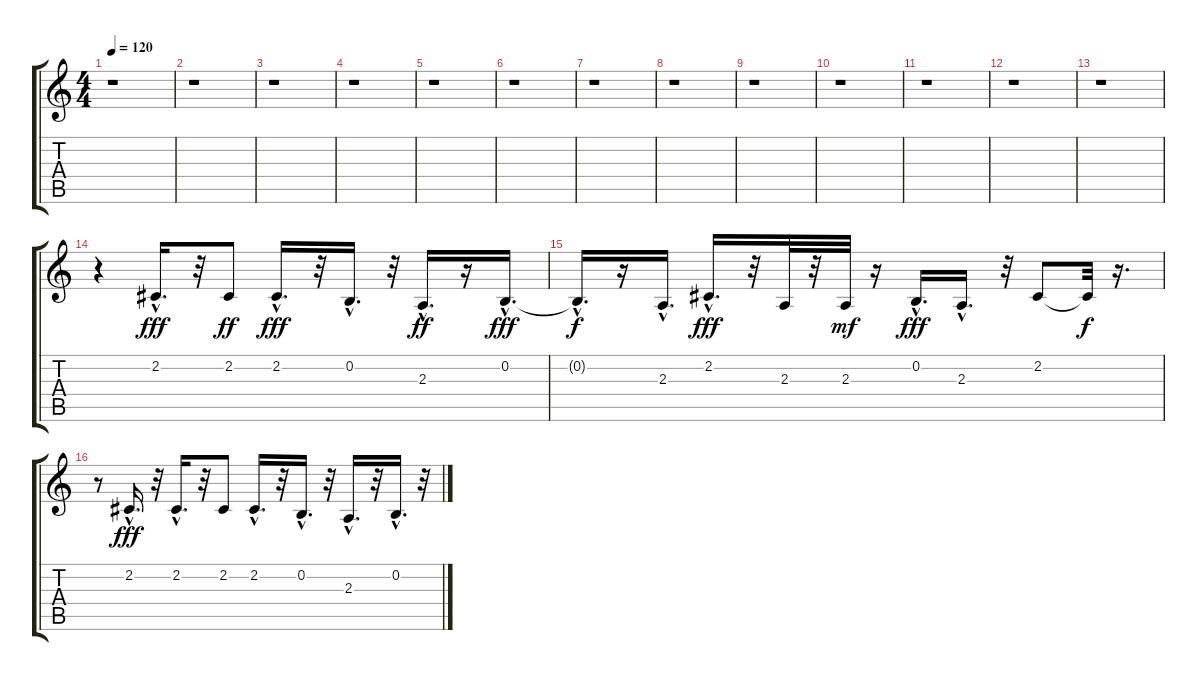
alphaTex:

\track "" {instrument shanai}
\staff {score tabs}
\tuning (E4 B3 G3 D3 A2 E2) {hide}
\ts (4 4)
\tempo 120
\clef g2
\ks c
r.1{dy fff instrument shanai} |
r.1 |
r.1 |
r.1 |
r.1 |
r.1 |
r.1 |
r.1 |
r.1 |
r.1 |
r.1 |
r.1 |
r.1 |
r.4 2.2{hac}.16{d} r.32 2.2.8{dy ff} 2.2{hac}.16{d dy fff} r.32 0.2{hac}.16{d} r.32 2.3{hac}.16{d dy ff} r.16 0.2{hac}.16{d dy fff} |
0.2{hac t}.16{d dy f} r.16 2.3{hac}.16{d} 2.2{hac}.16{d dy fff} r.32 2.3.32 r.32 2.3.32{dy mf} r.16 0.2{hac}.16{d dy fff} 2.3{hac}.16{d} r.32 2.2.8 2.2{t}.32{dy f} r.16{d} |
r.8 2.2{hac}.16{d dy fff} r.32 2.2{hac}.16{d} r.32 2.2.8 2.2{hac}.16{d} r.32 0.2{hac}.16{d} r.32 2.3{hac}.16{d} r.32 0.2{hac}.16{d} r.32
